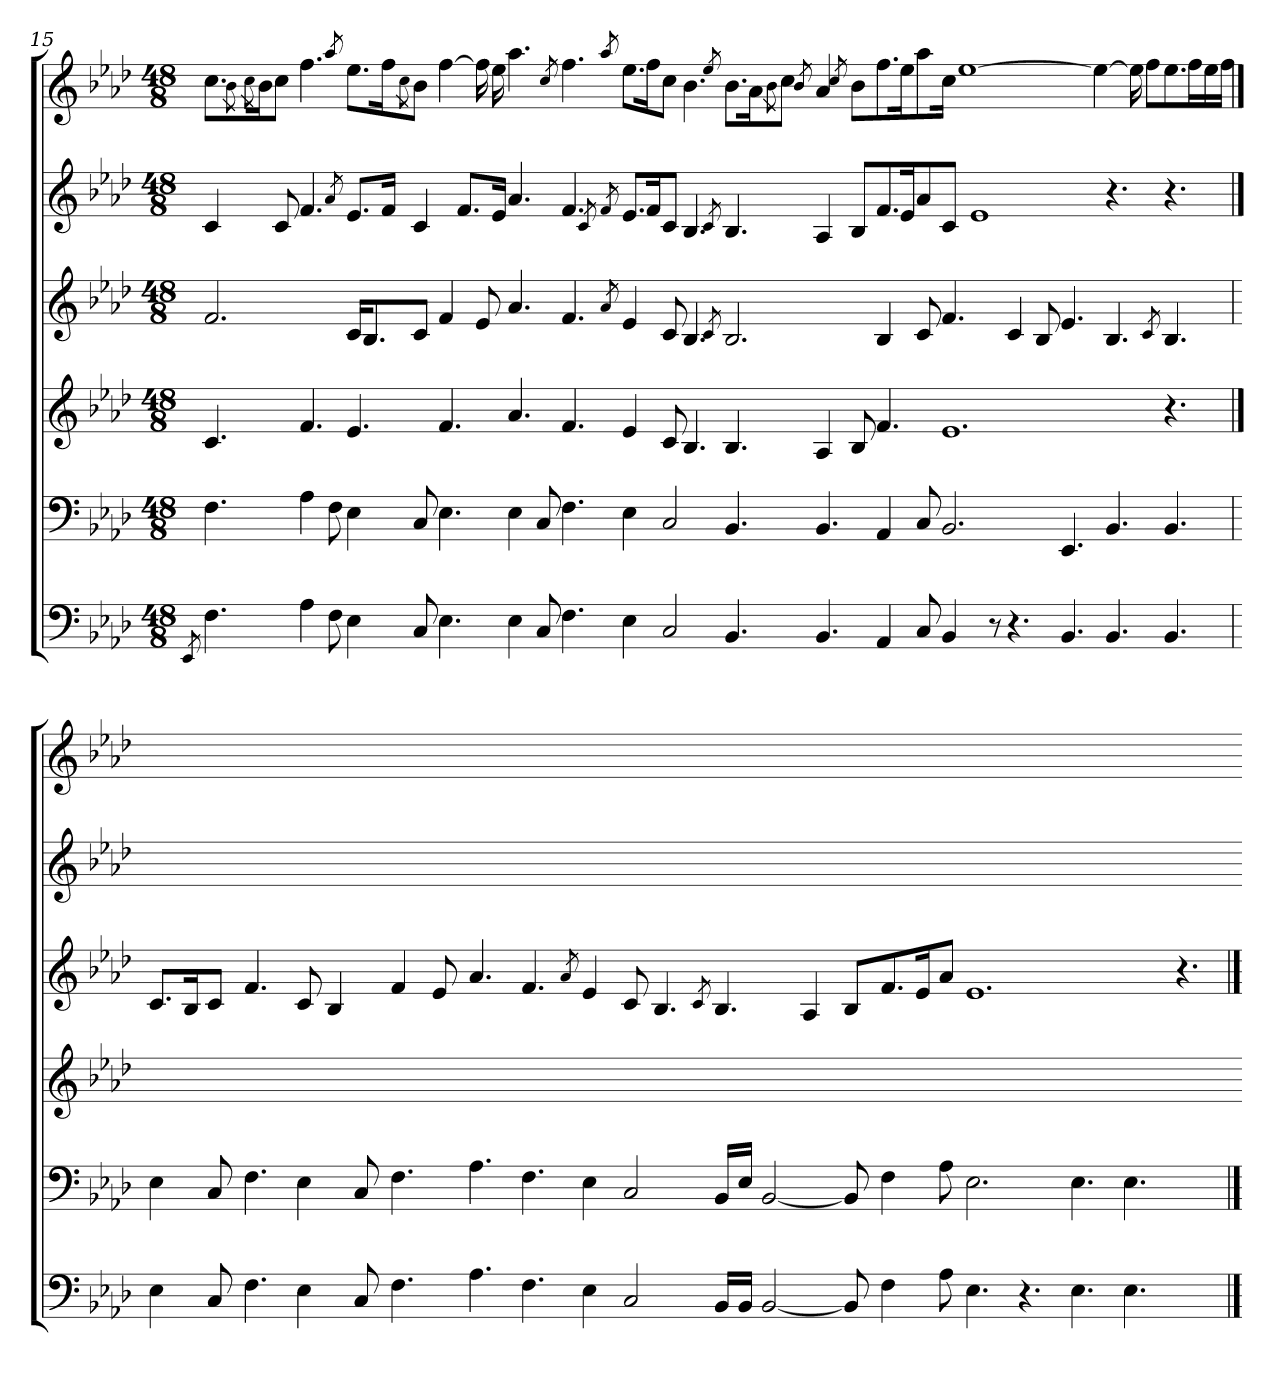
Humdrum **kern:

**kern	**kern	**kern	**kern	**kern	**kern
*part6	*part5	*part4	*part3	*part2	*part1
*staff6	*staff5	*staff4	*staff3	*staff2	*staff1
*clefF4	*clefF4	*clefG2	*clefG2	*clefG2	*clefG2
*k[b-e-a-d-]	*k[b-e-a-d-]	*k[b-e-a-d-]	*k[b-e-a-d-]	*k[b-e-a-d-]	*k[b-e-a-d-]
*M48/8	*M48/8	*M48/8	*M48/8	*M48/8	*M48/8
=15	=15	=15	=15	=15	=15
8qEE-	.	.	.	.	.
4.F	4.F	4.c	2.f	4c	8.cc\L
.	.	.	.	.	8qb-\
.	.	.	.	.	8qcc\
.	.	.	.	.	16b-\K
.	.	.	.	8c	8cc\J
4A-	4A-	4.f	.	4.f	4.ff
8F	8F	.	.	.	.
.	.	.	.	8qa-	8qaa-
4E-	4E-	4.e-	16c/KL	8.e-/L	8.ee-\L
.	.	.	8.B-/	.	.
.	.	.	.	16f/Jk	16ff\K
.	.	.	.	.	8qcc\
8C	8C	.	8c/J	4c	8b-\J
4.E-	4.E-	4.f	4f	.	[4ff
.	.	.	.	8.f/L	.
.	.	.	8e-	.	16ff]
.	.	.	.	16e-/Jk	16ee-
4E-	4E-	4.a-	4.a-	4.a-	4.aa-
8C	8C	.	.	.	.
.	.	.	.	.	8qcc
4.F	4.F	4.f	4.f	4.f	4.ff
.	.	.	.	8qc	.
.	.	.	8qa-	8qf	8qaa-
4E-	4E-	4e-	4e-	8.e-/L	8.ee-\L
.	.	.	.	16f/K	16ff\K
2C	2C	8c	8c	8c/J	8cc\J
.	.	4.B-	4.B-	4.B-	4.b-
.	.	.	8qc	8qc	8qee-
4.BB-	4.BB-	4.B-	2.B-	4.B-	8.b-\L
.	.	.	.	.	16a-\K
.	.	.	.	.	8qb-\
.	.	.	.	.	8cc\J
.	.	.	.	.	8qb-
4.BB-	4.BB-	4A-	.	4A-	4a-
.	.	.	.	.	8qcc
.	.	8B-	.	8B-/L	8b-\L
4AA-	4AA-	4.f	4B-	8.f/	8.ff\
.	.	.	.	16e-/K	16ee-\K
8C	8C	.	8c	8a-/	8aa-\
4BB-	2.BB-	1.e-	4.f	8c/J	16cc\Jk
.	.	.	.	.	[1ee-
.	.	.	.	1e-	.
8r	.	.	.	.	.
4.r	.	.	4c	.	.
.	.	.	8B-	.	.
4.BB-	4.EE-	.	4.e-	.	.
.	.	.	.	.	4ee-_
4.BB-	4.BB-	.	4.B-	4.r	.
.	.	.	.	.	16ee-]
.	.	.	.	.	8ff\L
.	.	.	8qc	.	.
4.BB-	4.BB-	4.r	4.B-	4.r	8.ee-\
.	.	.	.	.	16ff\L
.	.	.	.	.	16ee-\
.	.	.	.	.	16ff\JJ
=	=	==	=	==	==
4E-	4E-	00.ryy	8.c/L	00.ryy	00.ryy
.	.	.	16B-/K	.	.
8C	8C	.	8c/J	.	.
4.F	4.F	.	4.f	.	.
4E-	4E-	.	8c	.	.
.	.	.	4B-	.	.
8C	8C	.	.	.	.
4.F	4.F	.	4f	.	.
.	.	.	8e-	.	.
4.A-	4.A-	.	4.a-	.	.
4.F	4.F	.	4.f	.	.
.	.	.	8qa-	.	.
4E-	4E-	.	4e-	.	.
2C	2C	.	8c	.	.
.	.	.	4.B-	.	.
.	.	.	8qc	.	.
16BB-/LL	16BB-/LL	.	4.B-	.	.
16BB-/JJ	16E-/JJ	.	.	.	.
[2BB-	[2BB-	.	.	.	.
.	.	.	4A-	.	.
8BB-]	8BB-]	.	8B-/L	.	.
4F	4F	.	8.f/	.	.
.	.	.	16e-/K	.	.
8A-	8A-	.	8a-/J	.	.
4.E-	2.E-	.	1.e-	.	.
4.r	.	.	.	.	.
4.E-	4.E-	.	.	.	.
4.E-	4.E-	.	.	.	.
4.ryy	4.ryy	.	4.r	.	.
==	==	=	==	=	=
*-	*-	*-	*-	*-	*-
